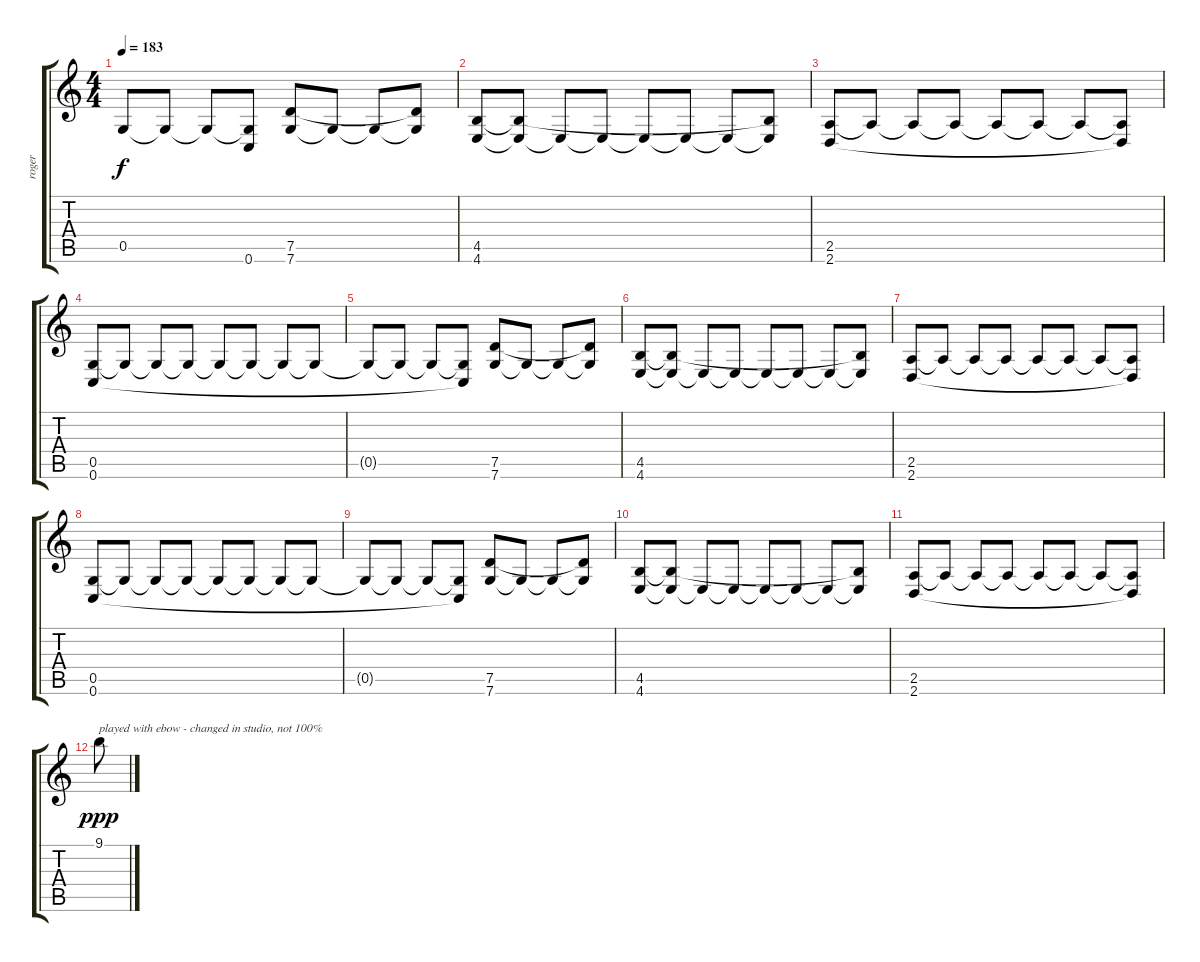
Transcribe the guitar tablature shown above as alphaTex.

\track ("roger" "roger") {instrument overdrivenguitar}
\staff {score tabs}
\tuning (D4 A3 F3 C3 G2 C2) {hide}
\ts (4 4)
\tempo 183
\clef g2
\ks c
0.5{t}.8{dy f} 0.5{t}.8 0.5{t}.8 (0.5{t} 0.6{t}).8 (7.5 7.6).8 7.6{t}.8 7.6{t}.8 (7.5{t} 7.6{t}).8 |
(4.5 4.6).8 (4.5{t} 4.6{t}).8 4.6{t}.8 4.6{t}.8 4.6{t}.8 4.6{t}.8 4.6{t}.8 (4.5{t} 4.6{t}).8 |
(2.5 2.6).8 2.5{t}.8 2.5{t}.8 2.5{t}.8 2.5{t}.8 2.5{t}.8 2.5{t}.8 (2.5{t} 2.6{t}).8 |
(0.5 0.6).8 0.5{t}.8 0.5{t}.8 0.5{t}.8 0.5{t}.8 0.5{t}.8 0.5{t}.8 0.5{t}.8 |
0.5{t}.8 0.5{t}.8 0.5{t}.8 (0.5{t} 0.6{t}).8 (7.5 7.6).8 7.6{t}.8 7.6{t}.8 (7.5{t} 7.6{t}).8 |
(4.5 4.6).8 (4.5{t} 4.6{t}).8 4.6{t}.8 4.6{t}.8 4.6{t}.8 4.6{t}.8 4.6{t}.8 (4.5{t} 4.6{t}).8 |
(2.5 2.6).8 2.5{t}.8 2.5{t}.8 2.5{t}.8 2.5{t}.8 2.5{t}.8 2.5{t}.8 (2.5{t} 2.6{t}).8 |
(0.5 0.6).8 0.5{t}.8 0.5{t}.8 0.5{t}.8 0.5{t}.8 0.5{t}.8 0.5{t}.8 0.5{t}.8 |
0.5{t}.8 0.5{t}.8 0.5{t}.8 (0.5{t} 0.6{t}).8 (7.5 7.6).8 7.6{t}.8 7.6{t}.8 (7.5{t} 7.6{t}).8 |
(4.5 4.6).8 (4.5{t} 4.6{t}).8 4.6{t}.8 4.6{t}.8 4.6{t}.8 4.6{t}.8 4.6{t}.8 (4.5{t} 4.6{t}).8 |
(2.5 2.6).8 2.5{t}.8 2.5{t}.8 2.5{t}.8 2.5{t}.8 2.5{t}.8 2.5{t}.8 (2.5{t} 2.6{t}).8 |
9.1.8{txt "played with ebow - changed in studio, not 100%" dy ppp}
